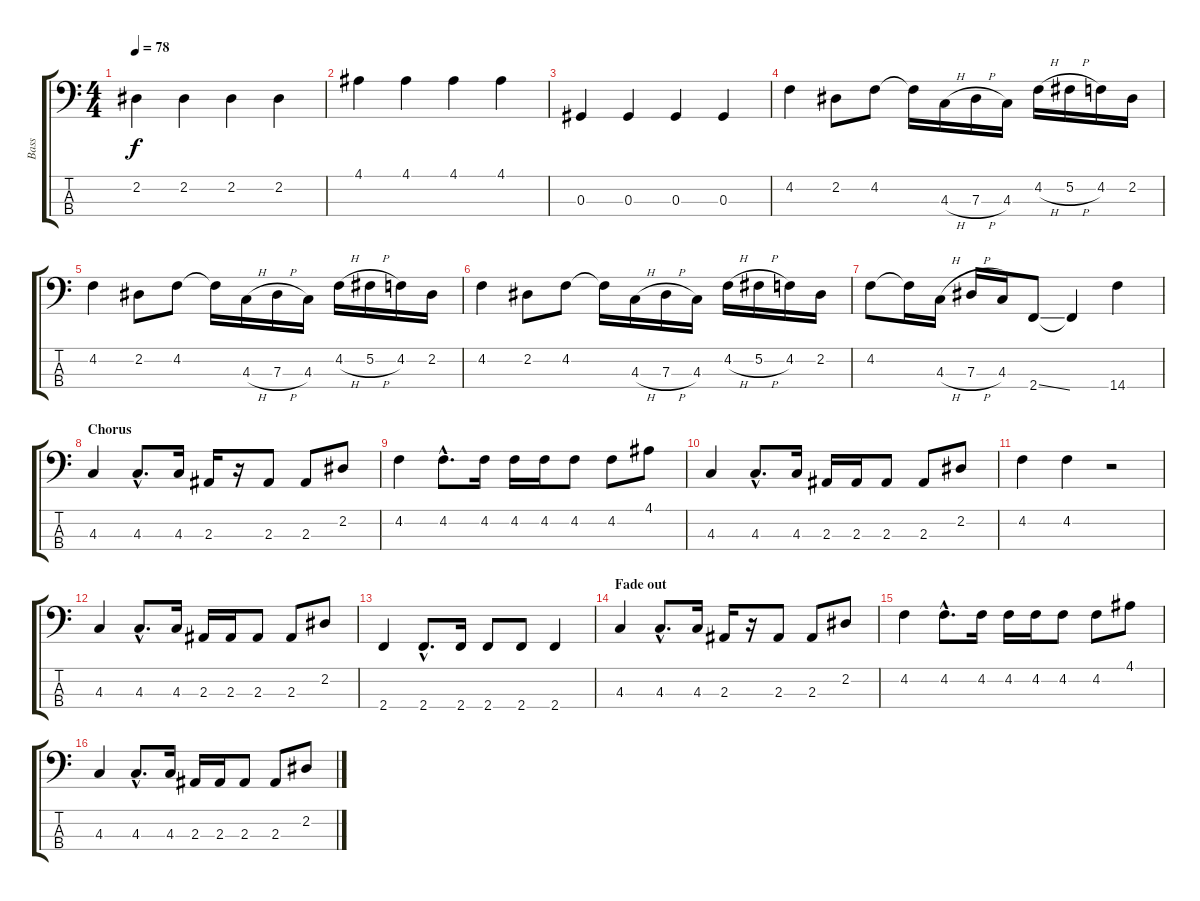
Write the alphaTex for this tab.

\track ("Bass" "Bass") {instrument electricbassfinger}
\staff {score tabs}
\tuning (Gb2 Db2 Ab1 Eb1) {hide}
\ts (4 4)
\tempo 78
\clef f4
\ks c
2.2.4{dy f} 2.2.4 2.2.4 2.2.4 |
4.1.4 4.1.4 4.1.4 4.1.4 |
0.3.4 0.3.4 0.3.4 0.3.4 |
4.2.4{volume 11} 2.2.8 4.2.8 4.2{t}.16 4.3{h}.16 7.3{h}.16 4.3.16 4.2{h}.16 5.2{h}.16 4.2.16 2.2.16 |
4.2.4 2.2.8 4.2.8 4.2{t}.16 4.3{h}.16 7.3{h}.16 4.3.16 4.2{h}.16 5.2{h}.16 4.2.16 2.2.16 |
4.2.4 2.2.8 4.2.8 4.2{t}.16 4.3{h}.16 7.3{h}.16 4.3.16 4.2{h}.16 5.2{h}.16 4.2.16 2.2.16 |
4.2.8 4.2{t}.16 4.3{h}.16 7.3{h}.16 4.3.16 2.4{ss}.8 2.4{t}.4 14.4.4 |
\section ("" "Chorus")
4.3.4{volume 13} 4.3{hac}.8{d} 4.3.16 2.3.16 r.16 2.3.8 2.3.8 2.2.8 |
4.2.4 4.2{hac}.8{d} 4.2.16 4.2.16 4.2.16 4.2.8 4.2.8 4.1.8 |
4.3.4 4.3{hac}.8{d} 4.3.16 2.3.16 2.3.16 2.3.8 2.3.8 2.2.8 |
4.2.4 4.2.4 r.2 |
4.3.4 4.3{hac}.8{d} 4.3.16 2.3.16 2.3.16 2.3.8 2.3.8 2.2.8 |
2.4.4 2.4{hac}.8{d} 2.4.16 2.4.8 2.4.8 2.4.4 |
\section ("" "Fade out")
4.3.4{volume 8} 4.3{hac}.8{d} 4.3.16 2.3.16 r.16 2.3.8 2.3.8 2.2.8 |
4.2.4 4.2{hac}.8{d} 4.2.16 4.2.16 4.2.16 4.2.8 4.2.8 4.1.8 |
4.3.4{volume 4} 4.3{hac}.8{d} 4.3.16 2.3.16 2.3.16 2.3.8 2.3.8 2.2.8
